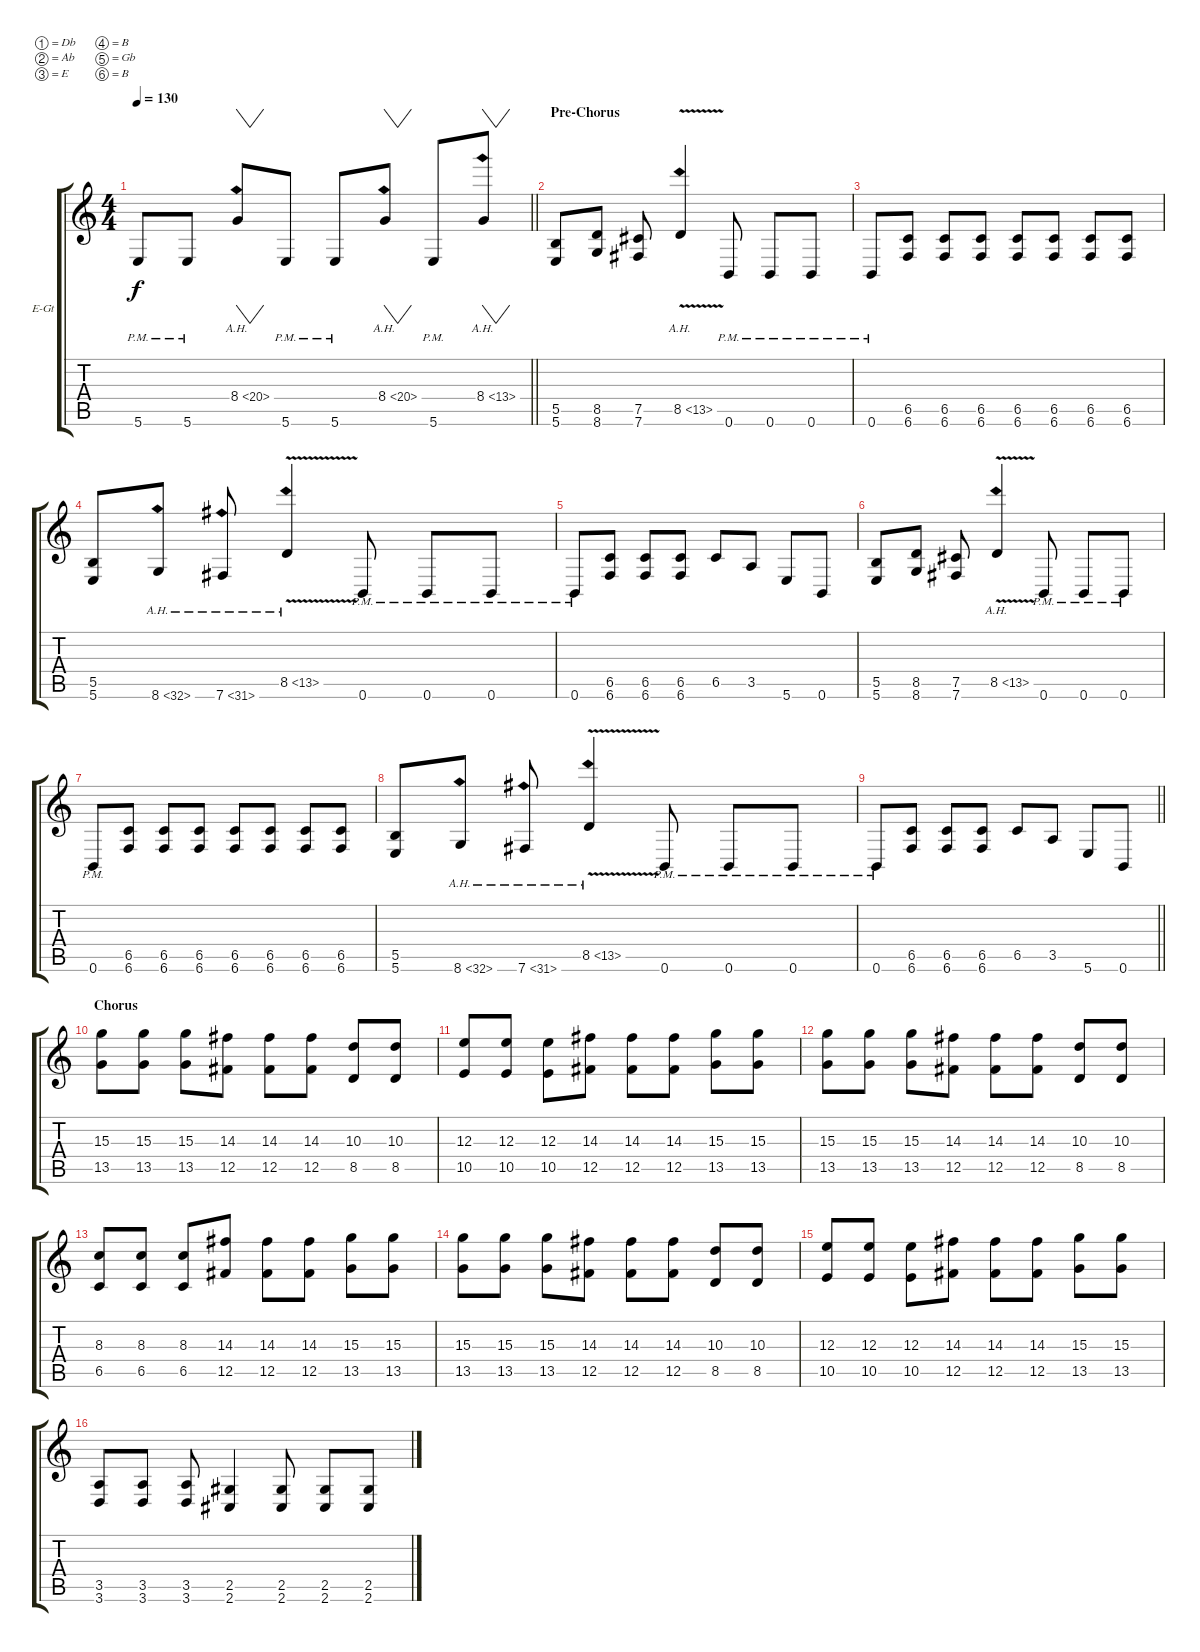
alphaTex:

\bracketExtendMode groupsimilarinstruments
\firstSystemTrackNameOrientation horizontal
\otherSystemsTrackNameOrientation horizontal
\track ("James Root" "E-Gt") {instrument overdrivenguitar}
\staff {score tabs}
\tuning (Db4 Ab3 E3 B2 Gb2 B1)
\ts (4 4)
\tempo 130
\clef g2
\barLineRight lightlight
\ks c
5.6{pm}.8{dy f} 5.6{pm}.8 8.4{ah 12}.8{vw} 5.6{pm}.8 5.6{pm}.8 8.4{ah 12}.8{vw} 5.6{pm}.8 8.4{ah 5}.8{vw} |
\section ("" "Pre-Chorus")
(5.6 5.5).8 (8.6 8.5).8 (7.6 7.5).8 8.5{ah 5 v}.4 0.6{pm}.8 0.6{pm}.8 0.6{pm}.8 |
0.6{pm}.8 (6.5 6.6).8 (6.5 6.6).8 (6.5 6.6).8 (6.5 6.6).8 (6.5 6.6).8 (6.5 6.6).8 (6.5 6.6).8 |
(5.6 5.5).8 8.6{ah 24}.8 7.6{ah 24}.8 8.5{ah 5 v}.4 0.6{pm}.8 0.6{pm}.8 0.6{pm}.8 |
0.6{pm}.8 (6.5 6.6).8 (6.5 6.6).8 (6.5 6.6).8 6.5.8 3.5.8 5.6.8 0.6.8 |
(5.6 5.5).8 (8.6 8.5).8 (7.6 7.5).8 8.5{ah 5 v}.4 0.6{pm}.8 0.6{pm}.8 0.6{pm}.8 |
0.6{pm}.8 (6.5 6.6).8 (6.5 6.6).8 (6.5 6.6).8 (6.5 6.6).8 (6.5 6.6).8 (6.5 6.6).8 (6.5 6.6).8 |
(5.6 5.5).8 8.6{ah 24}.8 7.6{ah 24}.8 8.5{ah 5 v}.4 0.6{pm}.8 0.6{pm}.8 0.6{pm}.8 |
\barLineRight lightlight
0.6{pm}.8 (6.5 6.6).8 (6.5 6.6).8 (6.5 6.6).8 6.5.8 3.5.8 5.6.8 0.6.8 |
\section ("" "Chorus")
(15.3 13.5).8 (15.3 13.5).8 (15.3 13.5).8 (14.3 12.5).8 (14.3 12.5).8 (14.3 12.5).8 (10.3 8.5).8 (10.3 8.5).8 |
(12.3 10.5).8 (12.3 10.5).8 (12.3 10.5).8 (14.3 12.5).8 (14.3 12.5).8 (14.3 12.5).8 (15.3 13.5).8 (15.3 13.5).8 |
(15.3 13.5).8 (15.3 13.5).8 (15.3 13.5).8 (14.3 12.5).8 (14.3 12.5).8 (14.3 12.5).8 (10.3 8.5).8 (10.3 8.5).8 |
(8.3 6.5).8 (8.3 6.5).8 (8.3 6.5).8 (14.3 12.5).8 (14.3 12.5).8 (14.3 12.5).8 (15.3 13.5).8 (15.3 13.5).8 |
(15.3 13.5).8 (15.3 13.5).8 (15.3 13.5).8 (14.3 12.5).8 (14.3 12.5).8 (14.3 12.5).8 (10.3 8.5).8 (10.3 8.5).8 |
(12.3 10.5).8 (12.3 10.5).8 (12.3 10.5).8 (14.3 12.5).8 (14.3 12.5).8 (14.3 12.5).8 (15.3 13.5).8 (15.3 13.5).8 |
(3.5 3.6).8 (3.5 3.6).8 (3.5 3.6).8 (2.5 2.6).4 (2.5 2.6).8 (2.5 2.6).8 (2.5 2.6).8
